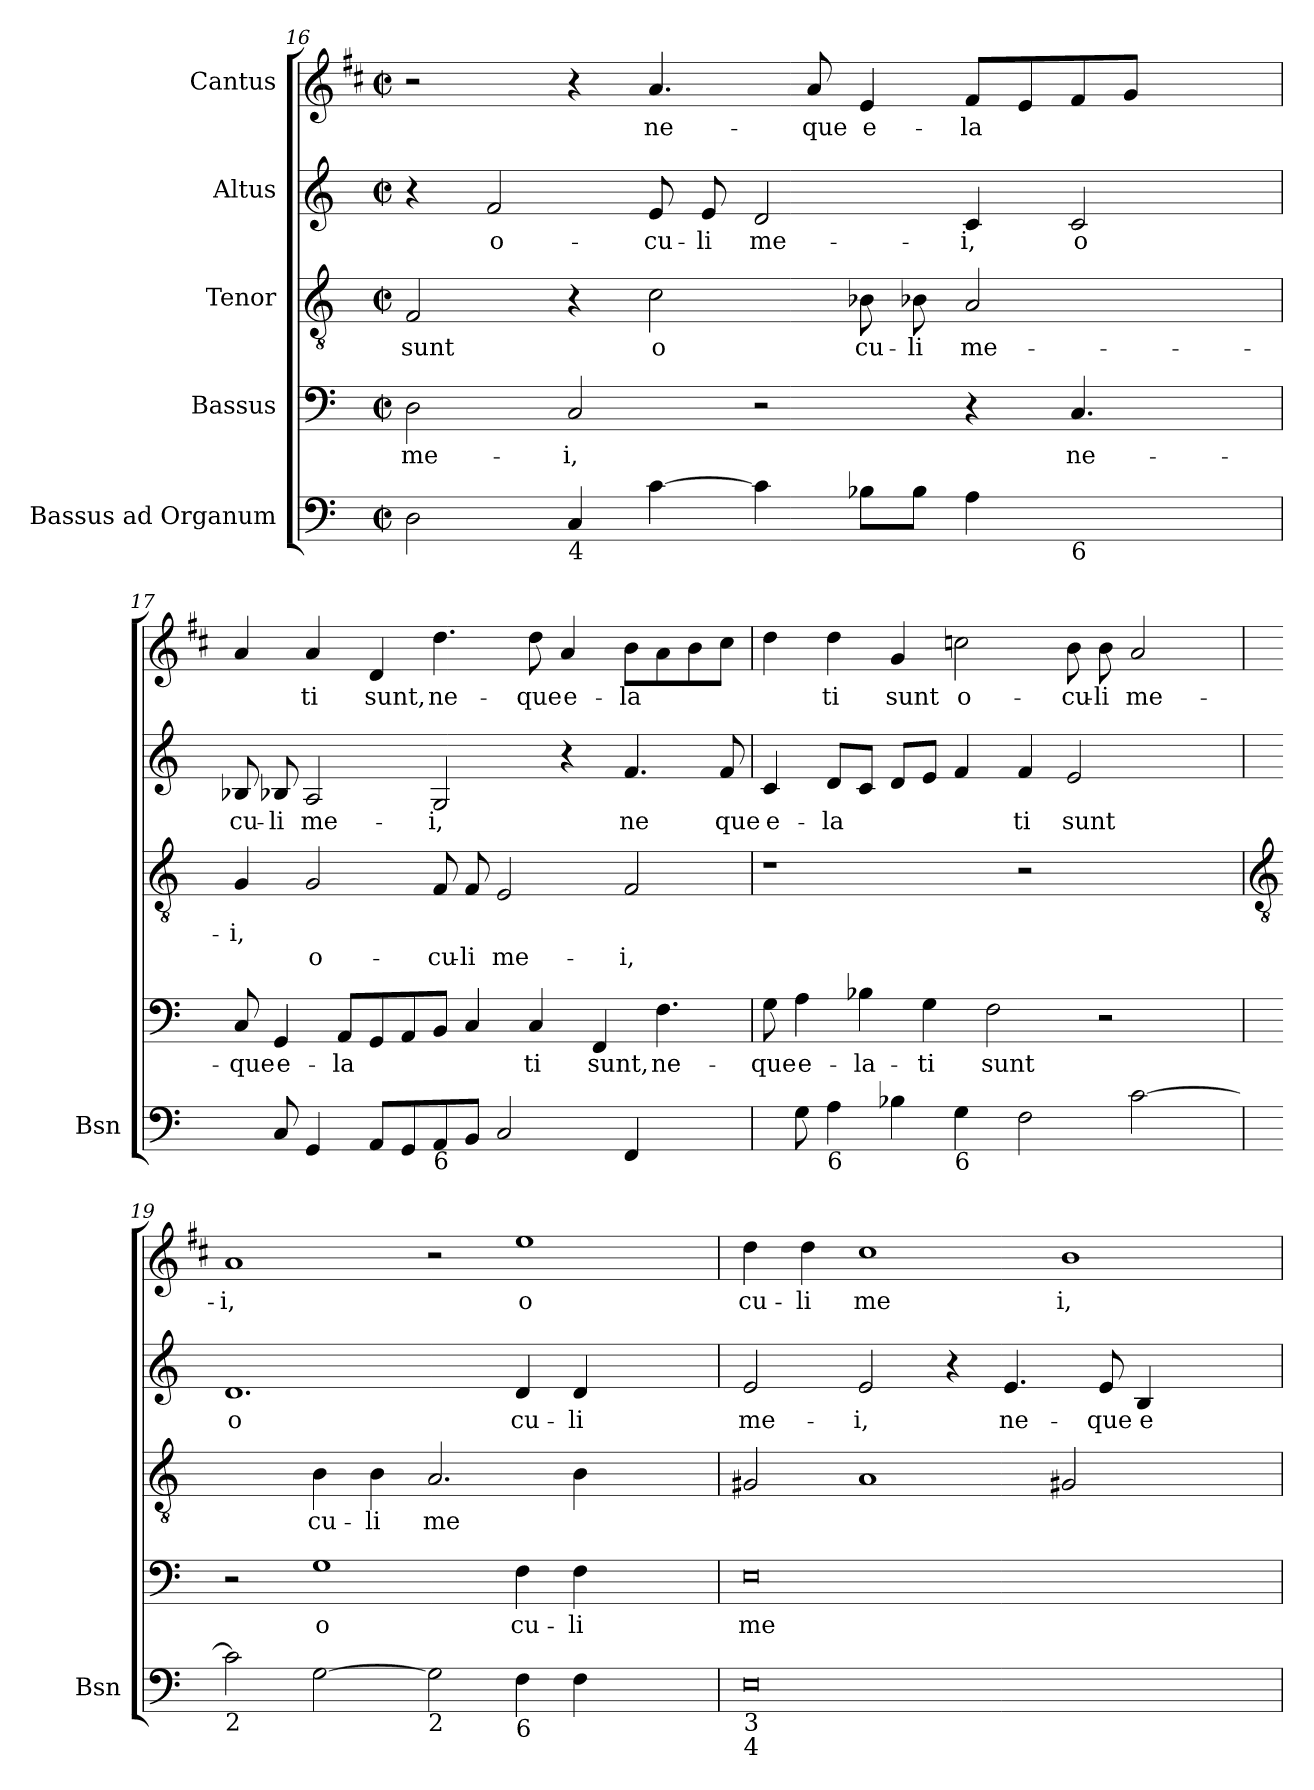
**kern	**kern	**text	**kern	**text	**text	**kern	**text	**kern	**text
*part5	*part4	*part4	*part3	*part3	*part3	*part2	*part2	*part1	*part1
*staff5	*staff4	*staff4	*staff3	*staff3	*staff3	*staff2	*staff2	*staff1	*staff1
*I"Bassus ad Organum	*I"Bassus	*	*I"Tenor	*	*	*I"Altus	*	*I"Cantus	*
*I'Bsn	*	*	*	*	*	*	*	*	*
!!LO:LB:g=z
*clefF4	*clefF4	*	*clefGv2	*	*	*clefG2	*	*clefG2	*
*	*	*	*	*	*	*	*	*ITrd1c2	*
*k[]	*k[]	*	*k[]	*	*	*k[]	*	*k[]	*
*C:	*C:	*	*C:	*	*	*C:	*	*C:	*
*M4/2	*M4/2	*	*M4/2	*	*	*M4/2	*	*M4/2	*
*met(c|)	*met(c|)	*	*met(c|)	*	*	*met(c|)	*	*met(c|)	*
=16	=16	=16	=16	=16	=16	=16	=16	=16	=16
!	!	!LO:LY:b	!	!LO:LY:b	!	!	!	!	!
2D	2D	me-	2F	sunt	.	4r	.	2r	.
!	!	!	!	!	!	!	!LO:LY:b	!	!
.	.	.	.	.	.	2f	o-	.	.
!LO:TX:b:t=4	!	!	!	!	!	!	!	!	!
!	!	!LO:LY:b	!	!	!	!	!	!	!
4C	2C	-i,	4r	.	.	.	.	4r	.
!	!	!	!	!LO:LY:b	!	!	!LO:LY:b	!	!LO:LY:b
[4c	.	.	2c	o	.	8e	-cu-	4.g	ne-
!	!	!	!	!	!	!	!LO:LY:b	!	!
.	.	.	.	.	.	8e	-li	.	.
!	!	!	!	!	!	!	!LO:LY:b	!	!
4c]	2r	.	.	.	.	2d	me-	.	.
!	!	!	!	!	!	!	!	!	!LO:LY:b
.	.	.	.	.	.	.	.	8g	-que
!	!	!	!	!LO:LY:b	!	!	!	!	!LO:LY:b
8B-XL	.	.	8B-X	cu-	.	.	.	4d	e-
!	!	!	!	!LO:LY:b	!	!	!	!	!
8B-J	.	.	8B-X	-li	.	.	.	.	.
!	!	!	!	!LO:LY:b	!	!	!LO:LY:b	!	!LO:LY:b
4A	4r	.	2A	me-	.	4c	-i,	8eL	-la
.	.	.	.	.	.	.	.	8d	.
!LO:TX:b:t=6	!	!	!	!	!	!	!	!	!
!	!	!LO:LY:b	!	!	!	!	!LO:LY:b	!	!
[4Cyy	4.C	ne-	.	.	.	2c	o	8e	.
.	.	.	.	.	.	.	.	8fJ	.
4ryy	.	.	4ryy	.	.	.	.	4ryy	.
.	8ryy	.	.	.	.	.	.	.	.
=17	=17	=17	=17	=17	=17	=17	=17	=17	=17
!	!	!LO:LY:b	!	!LO:LY:b	!	!	!LO:LY:b	!	!
8Cyy]	8C	-que	4G	-i,	.	8B-X	cu-	4g	.
!	!	!LO:LY:b	!	!	!	!	!LO:LY:b	!	!
8C	4GG	e-	.	.	.	8B-X	-li	.	.
!	!	!	!	!	!LO:LY:b	!	!LO:LY:b	!	!LO:LY:b
4GG	.	.	2G	.	o-	2A	me-	4g	ti
!	!	!LO:LY:b	!	!	!	!	!	!	!
.	8AAL	-la	.	.	.	.	.	.	.
!	!	!	!	!	!	!	!	!	!LO:LY:b
8AAL	8GG	.	.	.	.	.	.	4c	sunt,
8GG	8AA	.	.	.	.	.	.	.	.
!LO:TX:b:t=6	!	!	!	!	!	!	!	!	!
!	!	!	!	!	!LO:LY:b	!	!LO:LY:b	!	!LO:LY:b
8AA	8BBJ	.	8F	.	-cu-	2G	-i,	4.cc	ne-
!	!	!	!	!	!LO:LY:b	!	!	!	!
8BBJ	4C	.	8F	.	-li	.	.	.	.
!	!	!	!	!	!LO:LY:b	!	!	!	!
2C	.	.	2E	.	me-	.	.	.	.
!	!	!LO:LY:b	!	!	!	!	!	!	!LO:LY:b
.	4C	ti	.	.	.	.	.	8cc	-que
!	!	!	!	!	!	!	!	!	!LO:LY:b
.	.	.	.	.	.	4r	.	4g	e-
!	!	!LO:LY:b	!	!	!	!	!	!	!
.	4FF	sunt,	.	.	.	.	.	.	.
!	!	!	!	!	!LO:LY:b	!	!LO:LY:b	!	!LO:LY:b
4FF	.	.	2F	.	-i,	4.f	ne	8aL	-la
!	!	!LO:LY:b	!	!	!	!	!	!	!
.	4.F	ne-	.	.	.	.	.	8g	.
[4Fyy	.	.	.	.	.	.	.	8a	.
!	!	!	!	!	!	!	!LO:LY:b	!	!
.	.	.	.	.	.	8f	que	8bJ	.
=18	=18	=18	=18	=18	=18	=18	=18	=18	=18
!	!	!LO:LY:b	!	!	!	!	!LO:LY:b	!	!
8Fyy]	8G	-que	1r	.	.	4c	e-	4cc	.
!	!	!LO:LY:b	!	!	!	!	!	!	!
8G	4A	e-	.	.	.	.	.	.	.
!LO:TX:b:t=6	!	!	!	!	!	!	!	!	!
!	!	!	!	!	!	!	!LO:LY:b	!	!LO:LY:b
4A	.	.	.	.	.	8dL	-la	4cc	ti
!	!	!LO:LY:b	!	!	!	!	!	!	!
.	4B-X	-la-	.	.	.	8cJ	.	.	.
!	!	!	!	!	!	!	!	!	!LO:LY:b
4B-X	.	.	.	.	.	8dL	.	4f	sunt
!	!	!LO:LY:b	!	!	!	!	!	!	!
.	4G	-ti	.	.	.	8eJ	.	.	.
!LO:TX:b:t=6	!	!	!	!	!	!	!	!	!
!	!	!	!	!	!	!	!	!	!LO:LY:b
4G	.	.	.	.	.	4f	.	2b-X	o-
!	!	!LO:LY:b	!	!	!	!	!	!	!
.	2F	sunt	.	.	.	.	.	.	.
!	!	!	!	!	!	!	!LO:LY:b	!	!
2F	.	.	2r	.	.	4f	ti	.	.
!	!	!	!	!	!	!	!LO:LY:b	!	!LO:LY:b
.	.	.	.	.	.	2e	sunt	8a	-cu-
!	!	!	!	!	!	!	!	!	!LO:LY:b
.	2r	.	.	.	.	.	.	8a	-li
!	!	!	!	!LO:LY:b	!	!	!	!	!LO:LY:b
[2c	.	.	[2cyy	o	.	.	.	2g	me-
.	.	.	.	.	.	4ryy	.	.	.
.	8ryy	.	.	.	.	.	.	.	.
!!LO:LB:g=z
=19	=19	=19	=19	=19	=19	=19	=19	=19	=19
*	*	*	*clefGv2	*	*	*	*	*	*
!LO:TX:b:t=2	!	!	!	!	!	!	!	!	!
!	!	!	!	!	!	!	!LO:LY:b	!	!LO:LY:b
2c]	2r	.	2cyy]	.	.	1.d	o	1g	-i,
!	!	!LO:LY:b	!	!LO:LY:b	!	!	!	!	!
[2G	1G	o	4B	cu-	.	.	.	.	.
!	!	!	!	!LO:LY:b	!	!	!	!	!
.	.	.	4B	-li	.	.	.	.	.
!LO:TX:b:t=2	!	!	!	!	!	!	!	!	!
!	!	!	!	!LO:LY:b	!	!	!	!	!
2G]	.	.	2.A	me	.	.	.	2r	.
!LO:TX:b:t=6	!	!	!	!	!	!	!	!	!
!	!	!LO:LY:b	!	!	!	!	!LO:LY:b	!	!LO:LY:b
4F	4F	cu-	.	.	.	4d	cu-	1dd	o
!	!	!LO:LY:b	!	!	!	!	!LO:LY:b	!	!
4F	4F	-li	4B	.	.	4d	-li	.	.
2ryy	2ryy	.	2ryy	.	.	2ryy	.	.	.
=20	=20	=20	=20	=20	=20	=20	=20	=20	=20
!LO:TX:b:t=3	!	!	!	!	!	!	!	!	!
!LO:TX:b:t=4	!	!	!	!	!	!	!	!	!
!	!	!LO:LY:b	!	!	!	!	!LO:LY:b	!	!LO:LY:b
0E	0E	me	2G#X	.	.	2e	me-	4cc	cu-
!	!	!	!	!	!	!	!	!	!LO:LY:b
.	.	.	.	.	.	.	.	4cc	-li
!	!	!	!	!	!	!	!LO:LY:b	!	!LO:LY:b
.	.	.	1A	.	.	2e	-i,	1b	me
.	.	.	.	.	.	4r	.	.	.
!	!	!	!	!	!	!	!LO:LY:b	!	!
.	.	.	.	.	.	4.e	ne-	.	.
!	!	!	!	!	!	!	!	!	!LO:LY:b
.	.	.	2G#X	.	.	.	.	1a	i,
!	!	!	!	!	!	!	!LO:LY:b	!	!
.	.	.	.	.	.	8e	-que	.	.
!	!	!	!	!	!	!	!LO:LY:b	!	!
.	.	.	.	.	.	4B	e-	.	.
2ryy	2ryy	.	2ryy	.	.	2ryy	.	.	.
=	=	=	=	=	=	=	=	=	=
*-	*-	*-	*-	*-	*-	*-	*-	*-	*-
